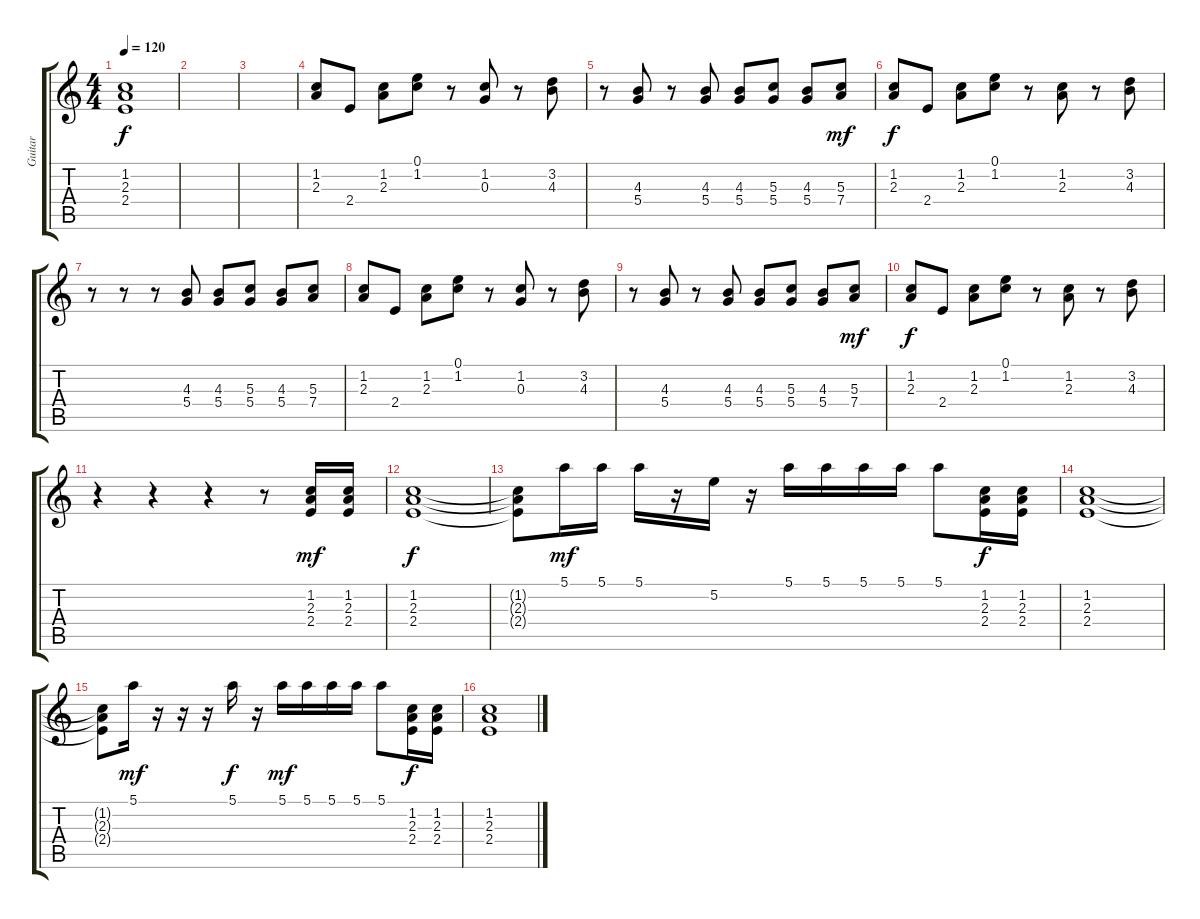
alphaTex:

\track ("Guitar " "Guitar ") {instrument electricguitarclean}
\staff {score tabs}
\tuning (E4 B3 G3 D3 A2 E2) {hide}
\ts (4 4)
\tempo 120
\clef g2
\ks c
(1.2{t} 2.3{t} 2.4{t}).1{dy f} |
|
|
(1.2 2.3).8{volume 11 instrument tuba} 2.4.8 (1.2 2.3).8 (0.1 1.2).8 r.8 (1.2 0.3).8 r.8 (3.2 4.3).8 |
r.8 (4.3 5.4).8 r.8 (4.3 5.4).8 (4.3 5.4).8 (5.3 5.4).8 (4.3 5.4).8 (5.3 7.4).8{dy mf} |
(1.2 2.3).8{dy f} 2.4.8 (1.2 2.3).8 (0.1 1.2).8 r.8 (1.2 2.3).8 r.8 (3.2 4.3).8 |
r.8 r.8 r.8 (4.3 5.4).8 (4.3 5.4).8 (5.3 5.4).8 (4.3 5.4).8 (5.3 7.4).8 |
(1.2 2.3).8{volume 11 instrument tuba} 2.4.8 (1.2 2.3).8 (0.1 1.2).8 r.8 (1.2 0.3).8 r.8 (3.2 4.3).8 |
r.8 (4.3 5.4).8 r.8 (4.3 5.4).8 (4.3 5.4).8 (5.3 5.4).8 (4.3 5.4).8 (5.3 7.4).8{dy mf} |
(1.2 2.3).8{dy f} 2.4.8 (1.2 2.3).8 (0.1 1.2).8 r.8 (1.2 2.3).8 r.8 (3.2 4.3).8 |
r.4 r.4 r.4 r.8 (1.2 2.3 2.4).16{dy mf instrument electricguitarclean} (1.2 2.3 2.4).16 |
(1.2 2.3 2.4).1{dy f} |
(1.2{t} 2.3{t} 2.4{t}).8 5.1.16{dy mf} 5.1.16 5.1.16 r.16 5.2.16 r.16 5.1.16 5.1.16 5.1.16 5.1.16 5.1.8 (1.2 2.3 2.4).16{dy f} (1.2 2.3 2.4).16 |
(1.2 2.3 2.4).1 |
(1.2{t} 2.3{t} 2.4{t}).8 5.1.16{dy mf} r.16 r.16 r.16 5.1.16{dy f} r.16 5.1.16{dy mf} 5.1.16 5.1.16 5.1.16 5.1.8 (1.2 2.3 2.4).16{dy f} (1.2 2.3 2.4).16 |
(1.2 2.3 2.4).1
